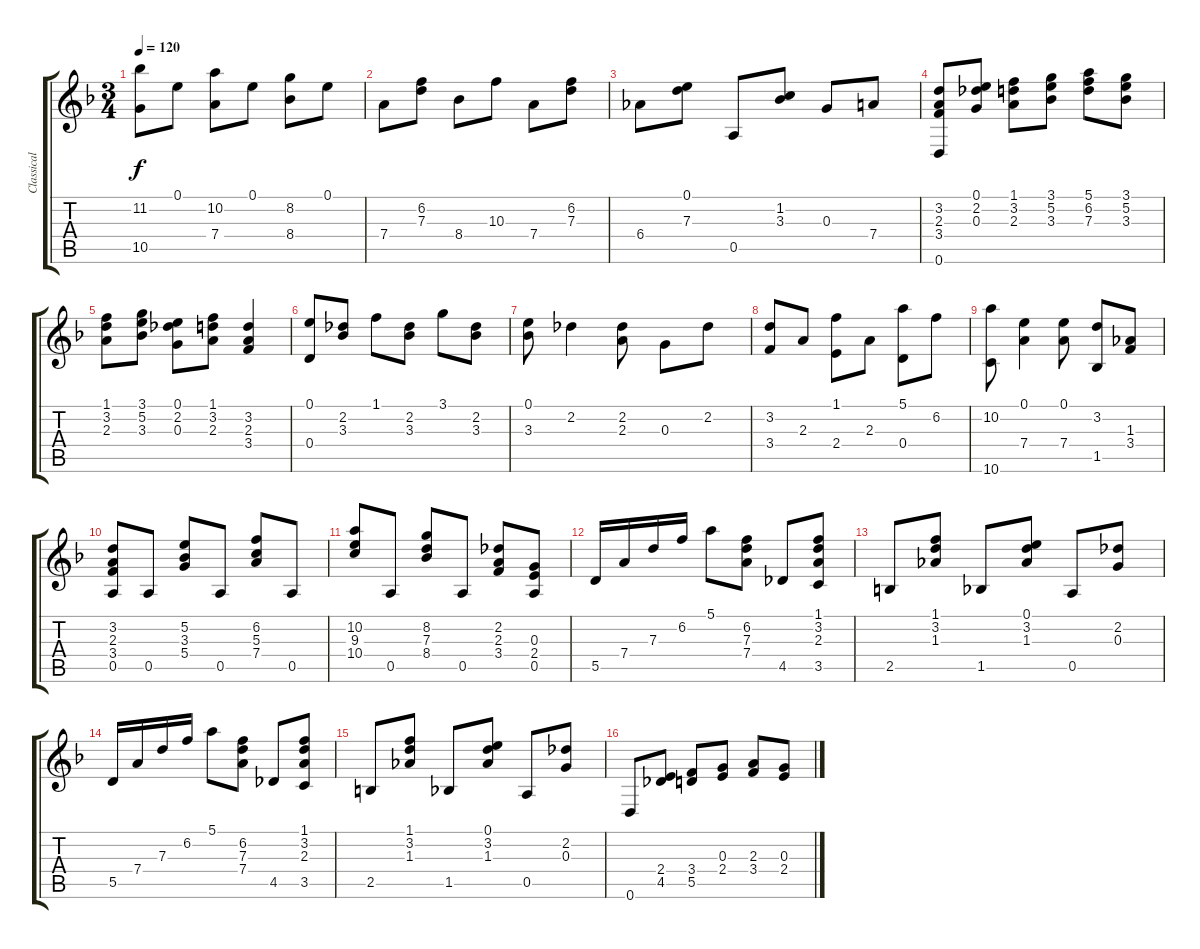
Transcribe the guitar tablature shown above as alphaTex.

\track ("Classical Guitar" "Classical ") {instrument acousticguitarnylon}
\staff {score tabs}
\tuning (E4 B3 G3 D3 A2 D2) {hide}
\ts (3 4)
\tempo 120
\clef g2
\ks dminor
(11.2 10.5).8{dy f} 0.1.8 (10.2 7.4).8 0.1.8 (8.2 8.4).8 0.1.8 |
7.4.8 (6.2 7.3).8 8.4.8 10.3.8 7.4.8 (6.2 7.3).8 |
6.4.8 (0.1 7.3).8 0.5.8 (1.2 3.3).8 0.3.8 7.4.8 |
(3.2 2.3 3.4 0.6).8 (0.1 2.2 0.3).8 (1.1 3.2 2.3).8 (3.1 5.2 3.3).8 (5.1 6.2 7.3).8 (3.1 5.2 3.3).8 |
(1.1 3.2 2.3).8 (3.1 5.2 3.3).8 (0.1 2.2 0.3).8 (1.1 3.2 2.3).8 (3.2 2.3 3.4).4 |
(0.1 0.4).8 (2.2 3.3).8 1.1.8 (2.2 3.3).8 3.1.8 (2.2 3.3).8 |
(0.1 3.3).8 2.2.4 (2.2 2.3).8 0.3.8 2.2.8 |
(3.2 3.4).8 2.3.8 (1.1 2.4).8 2.3.8 (5.1 0.4).8 6.2.8 |
(10.2 10.6).8 (0.1 7.4).4 (0.1 7.4).8 (3.2 1.5).8 (1.3 3.4).8 |
(3.2 2.3 3.4 0.5).8 0.5.8 (5.2 3.3 5.4).8 0.5.8 (6.2 5.3 7.4).8 0.5.8 |
(10.2 9.3 10.4).8 0.5.8 (8.2 7.3 8.4).8 0.5.8 (2.2 2.3 3.4).8 (0.3 2.4 0.5).8 |
5.5.16 7.4.16 7.3.16 6.2.16 5.1.8 (6.2 7.3 7.4).8 4.5.8 (1.1 3.2 2.3 3.5).8 |
2.5.8 (1.1 3.2 1.3).8 1.5.8 (0.1 3.2 1.3).8 0.5.8 (2.2 0.3).8 |
5.5.16 7.4.16 7.3.16 6.2.16 5.1.8 (6.2 7.3 7.4).8 4.5.8 (1.1 3.2 2.3 3.5).8 |
2.5.8 (1.1 3.2 1.3).8 1.5.8 (0.1 3.2 1.3).8 0.5.8 (2.2 0.3).8 |
0.6.8 (2.4 4.5).8 (3.4 5.5).8 (0.3 2.4).8 (2.3 3.4).8 (0.3 2.4).8
